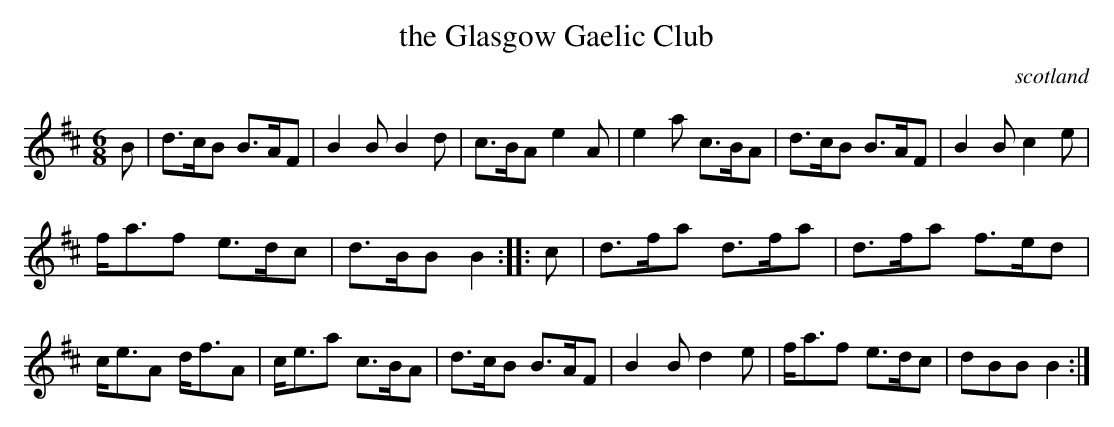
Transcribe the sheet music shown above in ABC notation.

X:1
T:the Glasgow Gaelic Club
O:scotland
M:6/8
K:Bm
B |\
d>cB B>AF | B2B B2d | c>BA e2A | e2a c>BA |\
d>cB B>AF | B2B c2e |
f<af e>dc | d>BB B2 :: \
c |\
d>fa d>fa | d>fa f>ed |
c<eA d<fA | c<ea c>BA |\
d>cB B>AF | B2B d2e | f<af e>dc | dBB B2 :|
